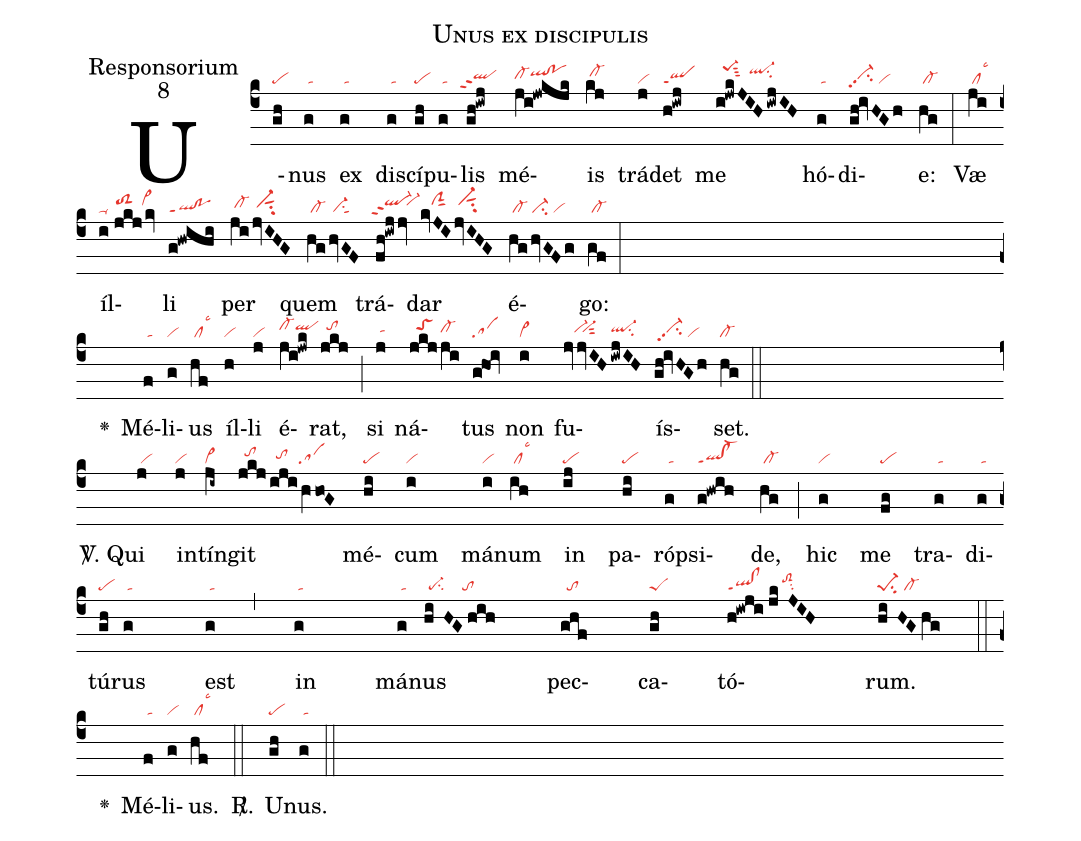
name:Unus ex discipulis;
office-part:Responsorium;
mode:8;
nabc-lines: 1;
%%
(c4) U(gh|pe)nus(g|/ta) ex(g|/ta) di(g|/ta)scí(gh|pe)pu(g|/ta)lis(gh!iwj|``qlhhppt2) mé(ji!jwkjk|cl-hhqlhi!pohi)is(kj|/cl-hi)
trá(j|vi)det(h!iwj|qlppt1) me(i!jwkJIH/iwjIH|//pe-1hksut3//ql-hjsu2) hó(g|/ta)di(gh!ivHGh|vi-hhpp2su2/vi)e:(hg|/cl-) (:)
Væ(ji|/cllsc3) íl(i//jkjkv|ta-//toS2hi//vi>hi)li(g!hwihi|ql!poppt1) per(ji/jvIHG|/cl-hh//vi-hhsut1su2) quem(hg/hvGF|/cl-//vi-su1sut1) trá(fh!iwjjv|`ql-hippt2``vi-hi)dar(kvJI/jvIHG|///clShisut1///vi-hisut1su2) é(hg/hvGFg|/cl-/ci-/vi)go:(gf|/cl-) (:Z)

<v>\greheightstar</v>() Mé(f|/ta)li(g|vi)us(hf|/cllsc3) íl(h|vi)li(j|vi) é(ji!jwk|cl-hiqlhi)rat,(jkj|//tohi) (;)
si(j|/tahh) ná(jkj/ji|//toShi//cl-hh)tus(g!ho!iv|sa) non(i|vi>) fu(jvvIH|///vi-hh``vi-hhsut2|/iwjIH|ql-hhsu2)ís(gh!ivHGh|/vi-hhpp2su2/vi)set.(hg|cl-) (::Z)

<sp>V/</sp>. Qui(j|/vi) in(j|vi)tín(ji~|cl~)git(jkj/iji/hVho!G|//tohi//////tohh///sa) mé(hi|pe)cum(i|vi) má(i|vi)num(ih|/cllsc3) in(ij|pe) pa(hi|pe)ró(g|/ta)psi(g!hwih|ql!cl-ppt1)de,(hg|/cl-) (;)
hic(g|vi) me(fg|pe) tra(g|/ta)di(g|/ta)tú(gh|pe)rus(g|/ta) est(g|/ta) (,)
in(g|/ta) má(g|/ta)nus(hiHG/hih|/pe-su2/////to) pec(ghf|//to)ca(gh|peS)tó(h!iwji|ql!clppt1|/jkJIH|////toS2hisu2)rum.(hiHG/hg|pe-1su2/cl-) (::z)

<v>\greheightstar</v>() Mé(f|/ta)li(g|vi)us.(hf////|/cllsc3) (::) <sp>R/</sp>.() U(gh|pe)nus.(g|/ta) (::)
